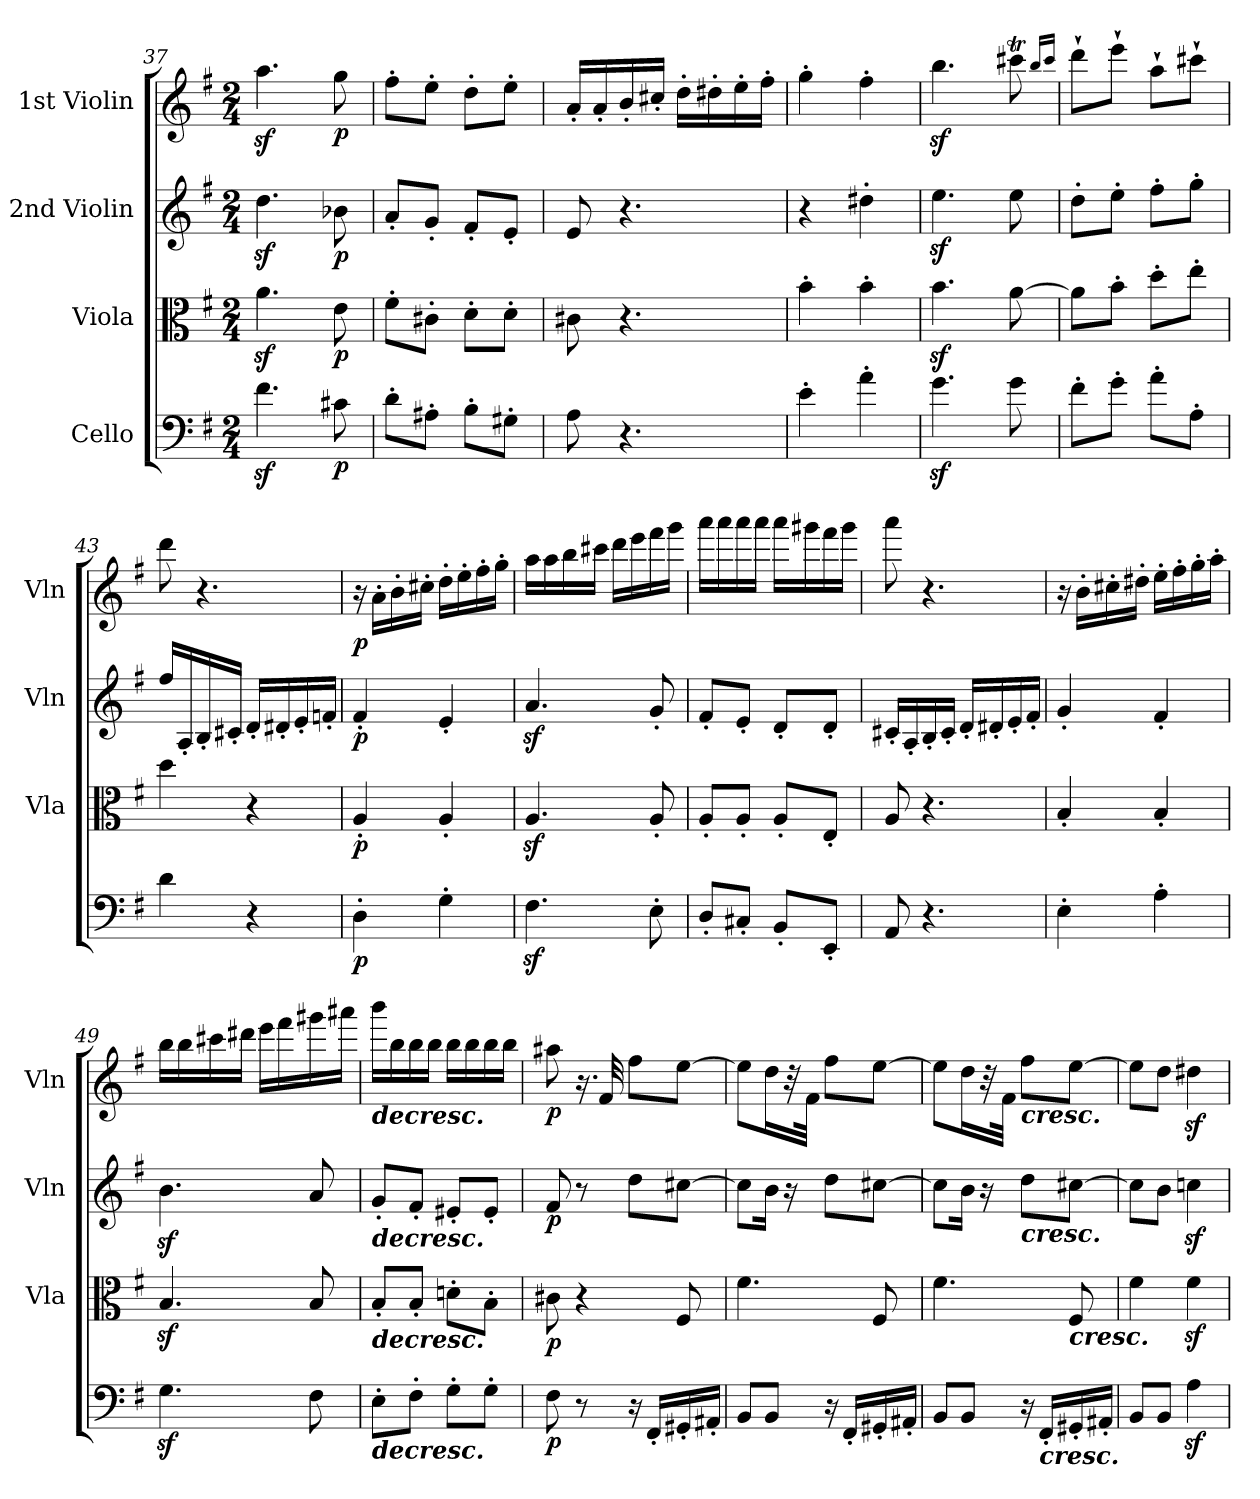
**kern	**dynam	**kern	**dynam	**kern	**dynam	**kern	**dynam
*part4	*part4	*part3	*part3	*part2	*part2	*part1	*part1
*staff4	*staff4	*staff3	*staff3	*staff2	*staff2	*staff1	*staff1
*I"Cello	*	*I"Viola	*	*I"2nd Violin	*	*I"1st Violin	*
*	*	*I'Vla	*	*I'Vln	*	*I'Vln	*
*clefF4	*	*clefC3	*	*clefG2	*	*clefG2	*
*k[f#]	*	*k[f#]	*	*k[f#]	*	*k[f#]	*
*G:	*	*G:	*	*G:	*	*G:	*
*M2/4	*	*M2/4	*	*M2/4	*	*M2/4	*
=37	=37	=37	=37	=37	=37	=37	=37
4.f#z<\	.	4.az<\	.	4.ddz<\	.	4.aaz<\	.
!	!LO:DY:b	!	!LO:DY:b	!	!LO:DY:b	!	!LO:DY:b
8c#X\	p	8e\	p	8b-X\	p	8gg\	p
=38	=38	=38	=38	=38	=38	=38	=38
8d'\L	.	8f#'\L	.	8a'/L	.	8ff#'\L	.
8A#X'\J	.	8c#X'\J	.	8g'/J	.	8ee'\J	.
8B'\L	.	8d'\L	.	8f#'/L	.	8dd'\L	.
8G#X'\J	.	8d'\J	.	8e'/J	.	8ee'\J	.
=39	=39	=39	=39	=39	=39	=39	=39
8A\	.	8c#X\	.	8e/	.	16a'/LL	.
.	.	.	.	.	.	16a'/	.
4.r	.	4.r	.	4.r	.	16b'/	.
.	.	.	.	.	.	16cc#X'/JJ	.
.	.	.	.	.	.	16dd'\LL	.
.	.	.	.	.	.	16dd#X'\	.
.	.	.	.	.	.	16ee'\	.
.	.	.	.	.	.	16ff#'\JJ	.
=40	=40	=40	=40	=40	=40	=40	=40
4e'\	.	4b'\	.	4r	.	4gg'\	.
4a'\	.	4b'\	.	4dd#X'\	.	4ff#'\	.
!!LO:PB:g=z
=41	=41	=41	=41	=41	=41	=41	=41
4.gz<\	.	4.bz<\	.	4.eez<\	.	4.bbz<\	.
8g\	.	[8a\	.	8ee\	.	8ccc#Xt\	.
.	.	.	.	.	.	16qbb/LL	.
.	.	.	.	.	.	16qccc#/JJ	.
=42	=42	=42	=42	=42	=42	=42	=42
8f#'\L	.	8a\L]	.	8dd'\L	.	8ddd''\L	.
8g'\J	.	8b'\J	.	8ee'\J	.	8eee''\J	.
8a'\L	.	8dd'\L	.	8ff#'\L	.	8aa''\L	.
8A'\J	.	8ee'\J	.	8gg'\J	.	8ccc#X''\J	.
=43	=43	=43	=43	=43	=43	=43	=43
4d\	.	4dd\	.	16ff#/LL	.	8ddd\	.
.	.	.	.	16A'/	.	.	.
.	.	.	.	16B'/	.	4.r	.
.	.	.	.	16c#X'/JJ	.	.	.
4r	.	4r	.	16d'/LL	.	.	.
.	.	.	.	16d#X'/	.	.	.
.	.	.	.	16e'/	.	.	.
.	.	.	.	16fn'/JJ	.	.	.
=44	=44	=44	=44	=44	=44	=44	=44
!	!LO:DY:b	!	!LO:DY:b	!	!LO:DY:b	!	!LO:DY:b
4D'\	p	4A'/	p	4f#'/	p	16r	p
.	.	.	.	.	.	16a'\LL	.
.	.	.	.	.	.	16b'\	.
.	.	.	.	.	.	16cc#X'\JJ	.
4G'\	.	4A'/	.	4e'/	.	16dd'\LL	.
.	.	.	.	.	.	16ee'\	.
.	.	.	.	.	.	16ff#'\	.
.	.	.	.	.	.	16gg'\JJ	.
=45	=45	=45	=45	=45	=45	=45	=45
4.F#z<\	.	4.Az</	.	4.az</	.	16aa\LL	.
.	.	.	.	.	.	16aa\	.
.	.	.	.	.	.	16bb\	.
.	.	.	.	.	.	16ccc#X\JJ	.
.	.	.	.	.	.	16ddd\LL	.
.	.	.	.	.	.	16eee\	.
8E'\	.	8A'/	.	8g'/	.	16fff#\	.
.	.	.	.	.	.	16ggg\JJ	.
!!LO:LB:g=z
=46	=46	=46	=46	=46	=46	=46	=46
8D'/L	.	8A'/L	.	8f#'/L	.	16aaa\LL	.
.	.	.	.	.	.	16aaa\	.
8C#X'/J	.	8A'/J	.	8e'/J	.	16aaa\	.
.	.	.	.	.	.	16aaa\JJ	.
8BB'/L	.	8A'/L	.	8d'/L	.	16aaa\LL	.
.	.	.	.	.	.	16ggg#X\	.
8EE'/J	.	8E'/J	.	8d'/J	.	16fff#\	.
.	.	.	.	.	.	16ggg#\JJ	.
=47	=47	=47	=47	=47	=47	=47	=47
8AA/	.	8A/	.	16c#X'/LL	.	8aaa\	.
.	.	.	.	16A'/	.	.	.
4.r	.	4.r	.	16B'/	.	4.r	.
.	.	.	.	16c#'/JJ	.	.	.
.	.	.	.	16d'/LL	.	.	.
.	.	.	.	16d#X'/	.	.	.
.	.	.	.	16e'/	.	.	.
.	.	.	.	16f#'/JJ	.	.	.
=48	=48	=48	=48	=48	=48	=48	=48
4E'\	.	4B'/	.	4g'/	.	16r	.
.	.	.	.	.	.	16b'\LL	.
.	.	.	.	.	.	16cc#X'\	.
.	.	.	.	.	.	16dd#X'\JJ	.
4A'\	.	4B'/	.	4f#'/	.	16ee'\LL	.
.	.	.	.	.	.	16ff#'\	.
.	.	.	.	.	.	16gg'\	.
.	.	.	.	.	.	16aa'\JJ	.
=49	=49	=49	=49	=49	=49	=49	=49
4.Gz<\	.	4.Bz</	.	4.bz<\	.	16bb\LL	.
.	.	.	.	.	.	16bb\	.
.	.	.	.	.	.	16ccc#X\	.
.	.	.	.	.	.	16ddd#X\JJ	.
.	.	.	.	.	.	16eee\LL	.
.	.	.	.	.	.	16fff#\	.
8F#\	.	8B/	.	8a/	.	16ggg#X\	.
.	.	.	.	.	.	16aaa#X\JJ	.
!!LO:PB:g=z
=50	=50	=50	=50	=50	=50	=50	=50
!	!	!	!	!	!	!LO:TX:b:Bi:t=decresc.	!
!	!	!	!	!LO:TX:b:Bi:t=decresc.	!	!	!
!	!	!LO:TX:b:Bi:t=decresc.	!	!	!	!	!
!LO:TX:b:Bi:t=decresc.	!	!	!	!	!	!	!
8E'\L	.	8B'/L	.	8g'/L	.	16bbb\LL	.
.	.	.	.	.	.	16bb\	.
8F#'\J	.	8B'/J	.	8f#'/J	.	16bb\	.
.	.	.	.	.	.	16bb\JJ	.
8G'\L	.	8dn'\L	.	8e#X'/L	.	16bb\LL	.
.	.	.	.	.	.	16bb\	.
8G'\J	.	8B'\J	.	8e#'/J	.	16bb\	.
.	.	.	.	.	.	16bb\JJ	.
=51	=51	=51	=51	=51	=51	=51	=51
!	!LO:DY:b	!	!LO:DY:b	!	!LO:DY:b	!	!LO:DY:b
8F#\	p	8c#X\	p	8f#/	p	8aa#X\	p
8r	.	4r	.	8r	.	16.r	.
.	.	.	.	.	.	32f#/	.
16r	.	.	.	8dd\L	.	8ff#\L	.
16FF#'/LL	.	.	.	.	.	.	.
16GG#X'/	.	8F#/	.	[8cc#X\J	.	[8ee\J	.
16AA#X'/JJ	.	.	.	.	.	.	.
=52	=52	=52	=52	=52	=52	=52	=52
8BB/L	.	4.f#\	.	8cc#\L]	.	8ee\L]	.
8BB/J	.	.	.	16b\Jk	.	16dd\L	.
.	.	.	.	16r	.	32r	.
.	.	.	.	.	.	32f#\JJk	.
16r	.	.	.	8dd\L	.	8ff#\L	.
16FF#'/LL	.	.	.	.	.	.	.
16GG#X'/	.	8F#/	.	[8cc#X\J	.	[8ee\J	.
16AA#X'/JJ	.	.	.	.	.	.	.
!!LO:LB:g=z
=53	=53	=53	=53	=53	=53	=53	=53
8BB/L	.	4.f#\	.	8cc#\L]	.	8ee\L]	.
8BB/J	.	.	.	16b\Jk	.	16dd\L	.
.	.	.	.	16r	.	32r	.
.	.	.	.	.	.	32f#\JJk	.
!	!	!	!	!	!	!LO:TX:b:Bi:t=cresc.	!
!	!	!	!	!LO:TX:b:Bi:t=cresc.	!	!	!
16r	.	.	.	8dd\L	.	8ff#\L	.
!LO:TX:b:Bi:t=cresc.	!	!	!	!	!	!	!
16FF#'/LL	.	.	.	.	.	.	.
!	!	!LO:TX:b:Bi:t=cresc.	!	!	!	!	!
16GG#X'/	.	8F#/	.	[8cc#X\J	.	[8ee\J	.
16AA#X'/JJ	.	.	.	.	.	.	.
=54	=54	=54	=54	=54	=54	=54	=54
8BB/L	.	4f#\	.	8cc#\L]	.	8ee\L]	.
8BB/J	.	.	.	8b\J	.	8dd\J	.
4Az<\	.	4f#z<\	.	4ccnz<\	.	4dd#Xz<\	.
=	=	=	=	=	=	=	=
*-	*-	*-	*-	*-	*-	*-	*-
